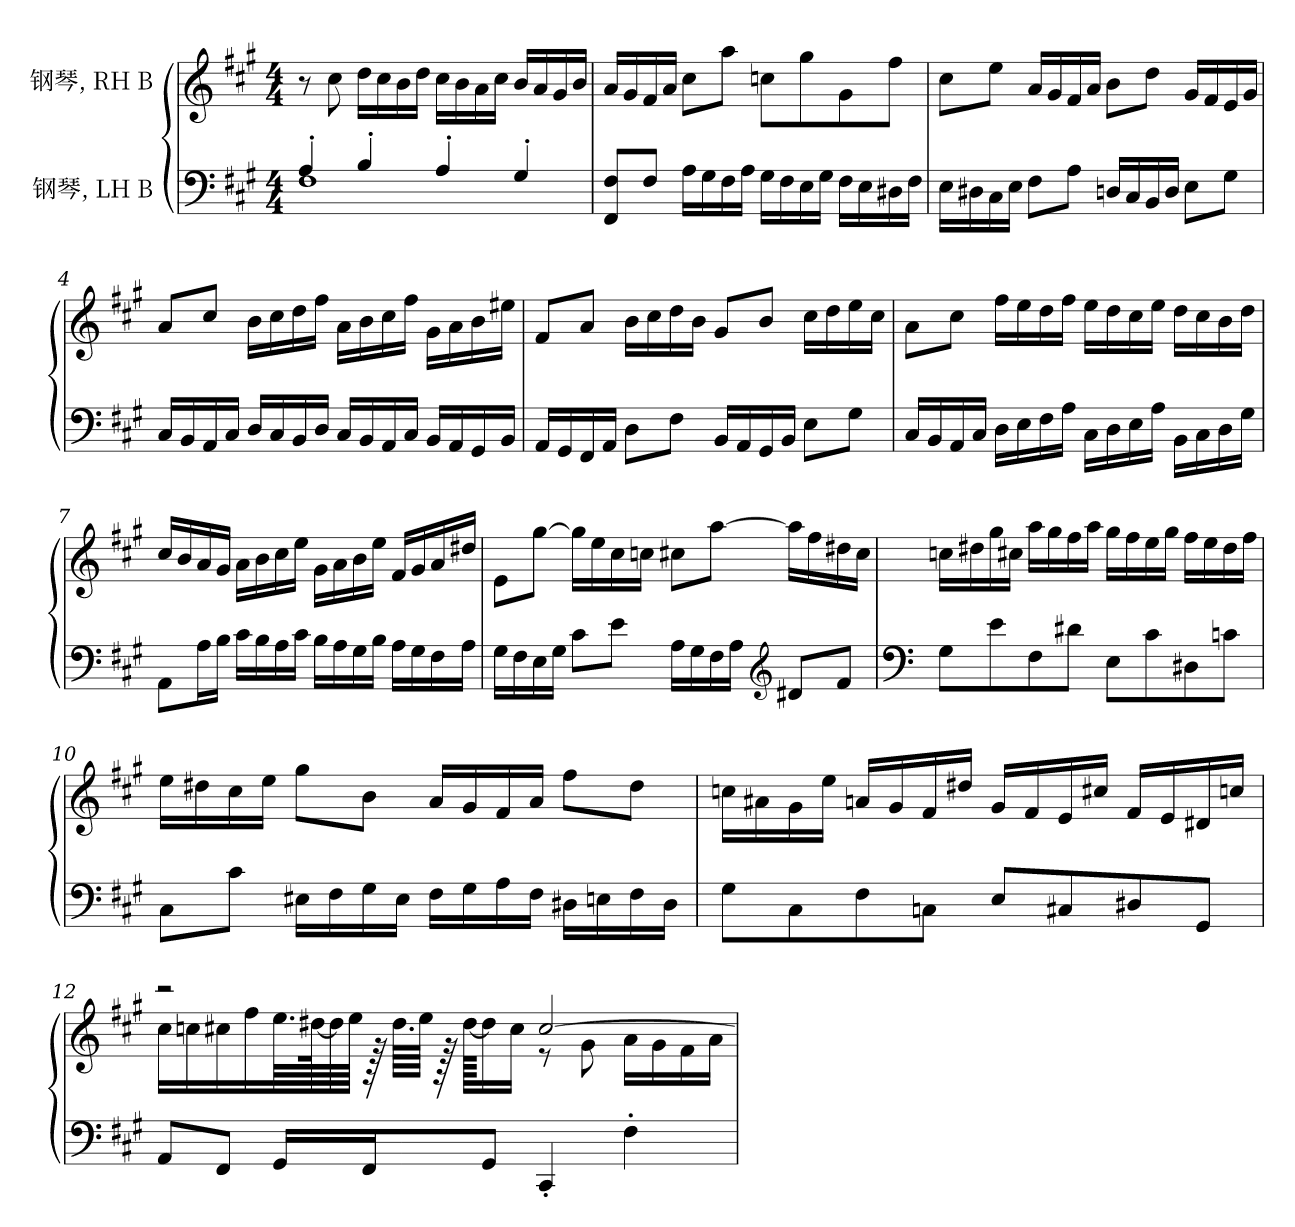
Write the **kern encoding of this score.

**kern	**kern
*part2	*part1
*staff2	*staff1
*I"钢琴, LH B	*I"钢琴, RH B
*clefF4	*clefG2
*k[f#c#g#]	*k[f#c#g#]
*M4/4	*M4/4
*MM96	*MM96
=1	=1
*^	*
4A'/	1F#	8r
.	.	8cc#\
4B'/	.	16dd\LL
.	.	16cc#\
.	.	16b\
.	.	16dd\JJ
4A'/	.	16cc#\LL
.	.	16b\
.	.	16a\
.	.	16cc#\JJ
4G#'/	.	16b/LL
.	.	16a/
.	.	16g#/
.	.	16b/JJ
*v	*v	*
=2	=2
8FF#/ 8F#/L	16a/LL
.	16g#/
8F#/J	16f#/
.	16a/JJ
16A\LL	8cc#\L
16G#\	.
16F#\	8aa\J
16A\JJ	.
16G#\LL	8ccn\L
16F#\	.
16E\	8gg#\
16G#\JJ	.
16F#\LL	8g#\
16E\	.
16D#X\	8ff#\J
16F#\JJ	.
!!LO:LB:g=z
=3	=3
16E\LL	8cc#\L
16D#X\	.
16C#\	8ee\J
16E\JJ	.
8F#\L	16a/LL
.	16g#/
8A\J	16f#/
.	16a/JJ
16Dn/LL	8b\L
16C#/	.
16BB/	8dd\J
16D/JJ	.
8E\L	16g#/LL
.	16f#/
8G#\J	16e/
.	16g#/JJ
=4	=4
16C#/LL	8a/L
16BB/	.
16AA/	8cc#/J
16C#/JJ	.
16D/LL	16b\LL
16C#/	16cc#\
16BB/	16dd\
16D/JJ	16ff#\JJ
16C#/LL	16a\LL
16BB/	16b\
16AA/	16cc#\
16C#/JJ	16ff#\JJ
16BB/LL	16g#\LL
16AA/	16a\
16GG#/	16b\
16BB/JJ	16ee#X\JJ
!!LO:LB:g=z
=5	=5
16AA/LL	8f#/L
16GG#/	.
16FF#/	8a/J
16AA/JJ	.
8D\L	16b\LL
.	16cc#\
8F#\J	16dd\
.	16b\JJ
16BB/LL	8g#/L
16AA/	.
16GG#/	8b/J
16BB/JJ	.
8E\L	16cc#\LL
.	16dd\
8G#\J	16ee\
.	16cc#\JJ
=6	=6
16C#/LL	8a\L
16BB/	.
16AA/	8cc#\J
16C#/JJ	.
16D\LL	16ff#\LL
16E\	16ee\
16F#\	16dd\
16A\JJ	16ff#\JJ
16C#\LL	16ee\LL
16D\	16dd\
16E\	16cc#\
16A\JJ	16ee\JJ
16BB\LL	16dd\LL
16C#\	16cc#\
16D\	16b\
16G#\JJ	16dd\JJ
!!LO:LB:g=z
=7	=7
8AA\L	16cc#/LL
.	16b/
16A\L	16a/
16B\JJ	16g#/JJ
16c#\LL	16a\LL
16B\	16b\
16A\	16cc#\
16c#\JJ	16ee\JJ
16B\LL	16g#\LL
16A\	16a\
16G#\	16b\
16B\JJ	16ee\JJ
16A\LL	16f#/LL
16G#\	16g#/
16F#\	16a/
16A\JJ	16dd#X/JJ
=8	=8
16G#\LL	8e\L
16F#\	.
16E\	[8gg#\J
16G#\JJ	.
8c#\L	16gg#\LL]
.	16ee\
8e\J	16cc#\
.	16ccn\JJ
16A\LL	8cc#X\L
16G#\	.
16F#\	[8aa\J
16A\JJ	.
*clefG2	*
8d#X/L	16aa\LL]
.	16ff#\
8f#/J	16dd#X\
.	16cc#\JJ
!!LO:LB:g=z
=9	=9
*clefF4	*
8G#\L	16ccn\LL
.	16dd#X\
8e\	16gg#\
.	16cc#X\JJ
8F#\	16aa\LL
.	16gg#\
8d#X\J	16ff#\
.	16aa\JJ
8E\L	16gg#\LL
.	16ff#\
8c#\	16ee\
.	16gg#\JJ
8D#X\	16ff#\LL
.	16ee\
8cn\J	16dd#\
.	16ff#\JJ
=10	=10
8C#\L	16ee\LL
.	16dd#X\
8c#\J	16cc#\
.	16ee\JJ
16E#X\LL	8gg#\L
16F#\	.
16G#\	8b\J
16E#\JJ	.
16F#\LL	16a/LL
16G#\	16g#/
16A\	16f#/
16F#\JJ	16a/JJ
16D#X\LL	8ff#\L
16En\	.
16F#\	8dd#\J
16D#\JJ	.
!!LO:LB:g=z
=11	=11
8G#\L	16ccn\LL
.	16a#X\
8C#\	16g#\
.	16ee\JJ
8F#\	16an/LL
.	16g#/
8Cn\J	16f#/
.	16dd#X/JJ
8E/L	16g#/LL
.	16f#/
8C#X/	16e/
.	16cc#X/JJ
8D#X/	16f#/LL
.	16e/
8GG#/J	16d#X/
.	16ccn/JJ
!!LO:PB:g=z
=12	=12
*	*^
8AA/L	2r	16cc#\LL
.	.	16ccn\
8FF#/J	.	16cc#X\
.	.	16ff#\
16GG#/LL	.	64.ee\LL
.	.	[128dd#X\K
.	.	64dd#\]
.	.	64ee\JJJJ
16FF#/J	.	128r
.	.	64.dd#\LLLL
.	.	64ee\JJJJ
.	.	128r
.	.	[128dd#\KKKLL
8GG#/J	.	16dd#\]
.	.	16cc#\JJ
4CC#'/	[2cc#/	8r
.	.	8g#\
4F#'\	.	16a\LL
.	.	16g#\
.	.	16f#\
.	.	16a\JJ
*	*v	*v
=	=
*-	*-
